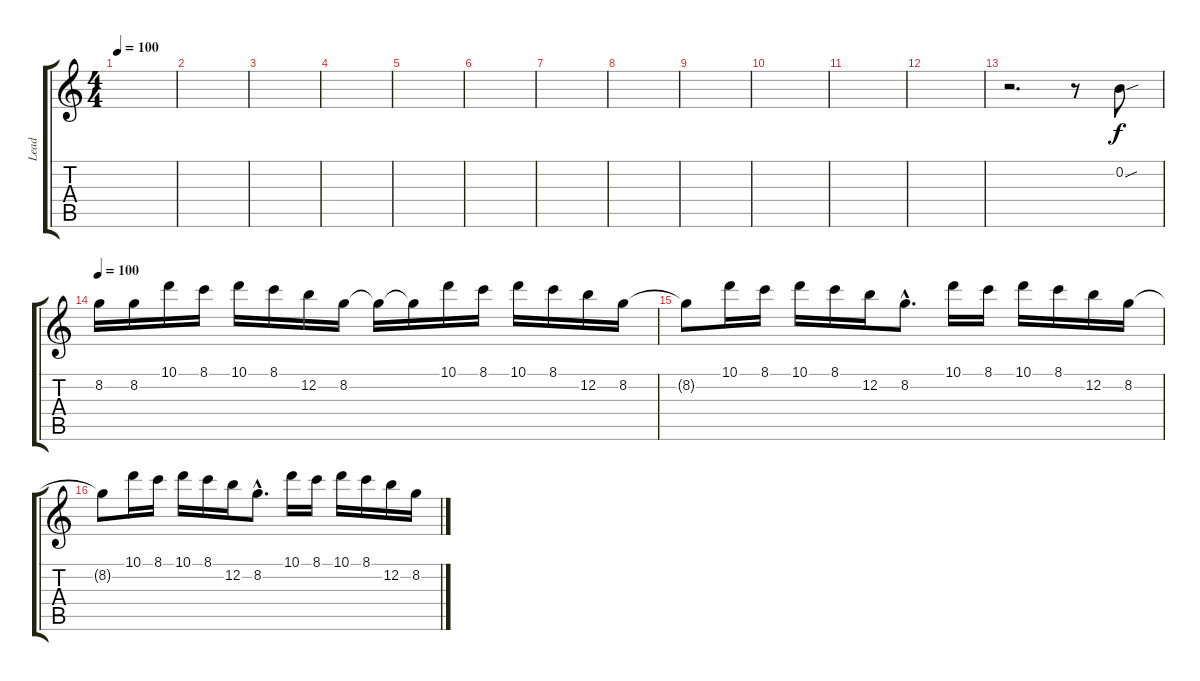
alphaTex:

\track ("Lead" "Lead") {instrument distortionguitar}
\staff {score tabs}
\tuning (E4 B3 G3 D3 A2 E2) {hide}
\ts (4 4)
\tempo 100
\clef g2
\ks c
|
|
|
|
|
|
|
|
|
|
|
|
r.2{d} r.8 0.2{sou}.8 |
\tempo 100
8.2.16 8.2.16 10.1.16 8.1.16 10.1.16 8.1.16 12.2.16 8.2.16 8.2{t}.16 8.2{t}.16 10.1.16 8.1.16 10.1.16 8.1.16 12.2.16 8.2.16 |
8.2{t}.8 10.1.16 8.1.16 10.1.16 8.1.16 12.2.16 8.2{hac}.8{d} 10.1.16 8.1.16 10.1.16 8.1.16 12.2.16 8.2.16 |
8.2{t}.8 10.1.16 8.1.16 10.1.16 8.1.16 12.2.16 8.2{hac}.8{d} 10.1.16 8.1.16 10.1.16 8.1.16 12.2.16 8.2.16
